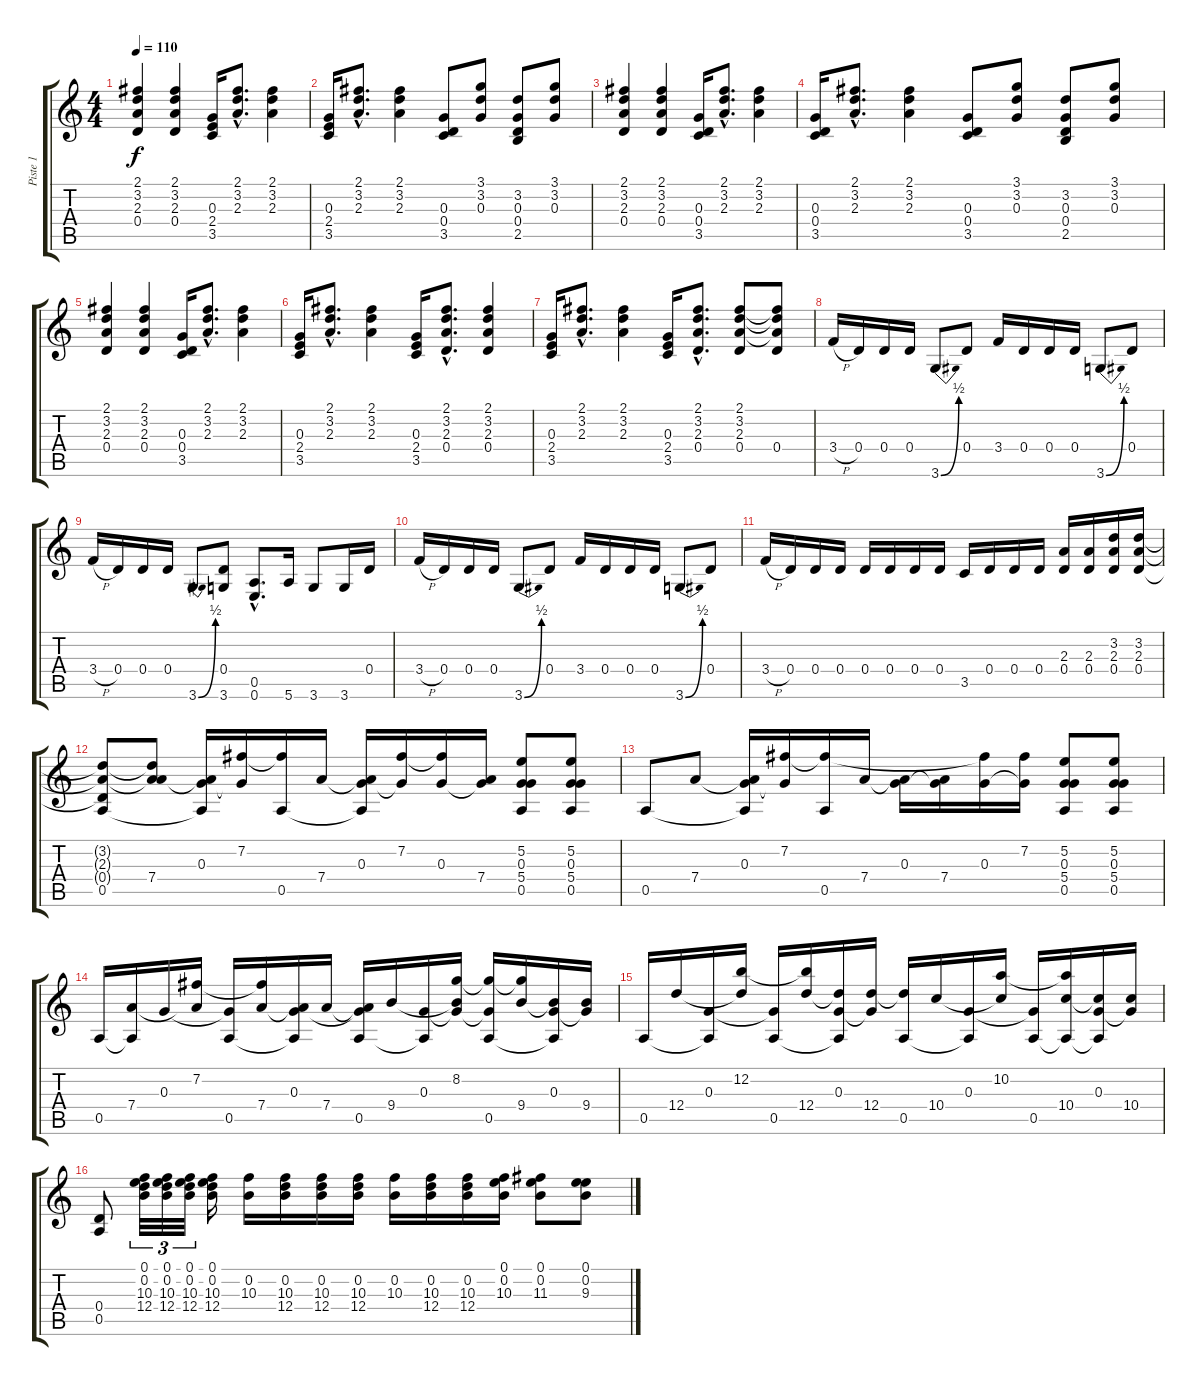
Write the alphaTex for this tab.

\track ("Piste 1" "Piste 1") {instrument acousticguitarsteel}
\staff {score tabs}
\tuning (E4 B3 G3 D3 A2 E2) {hide}
\ts (4 4)
\tempo 110
\clef g2
\ks c
(2.1 3.2 2.3 0.4).4{dy f} (2.1 3.2 2.3 0.4).4 (0.3 2.4 3.5).16 (2.1{hac} 3.2{hac} 2.3{hac}).8{d} (2.1 3.2 2.3).4 |
(0.3 2.4 3.5).16 (2.1{hac} 3.2{hac} 2.3{hac}).8{d} (2.1 3.2 2.3).4 (0.3 0.4 3.5).8 (3.1 3.2 0.3).8 (3.2 0.3 0.4 2.5).8 (3.1 3.2 0.3).8 |
(2.1 3.2 2.3 0.4).4 (2.1 3.2 2.3 0.4).4 (0.3 0.4 3.5).16 (2.1{hac} 3.2{hac} 2.3{hac}).8{d} (2.1 3.2 2.3).4 |
(0.3 0.4 3.5).16 (2.1{hac} 3.2{hac} 2.3{hac}).8{d} (2.1 3.2 2.3).4 (0.3 0.4 3.5).8 (3.1 3.2 0.3).8 (3.2 0.3 0.4 2.5).8 (3.1 3.2 0.3).8 |
(2.1 3.2 2.3 0.4).4 (2.1 3.2 2.3 0.4).4 (0.3 0.4 3.5).16 (2.1{hac} 3.2{hac} 2.3{hac}).8{d} (2.1 3.2 2.3).4 |
(0.3 2.4 3.5).16 (2.1{hac} 3.2{hac} 2.3{hac}).8{d} (2.1 3.2 2.3).4 (0.3 2.4 3.5).16 (2.1{hac} 3.2{hac} 2.3{hac} 0.4{hac}).8{d} (2.1 3.2 2.3 0.4).4 |
(0.3 2.4 3.5).16 (2.1{hac} 3.2{hac} 2.3{hac}).8{d} (2.1 3.2 2.3).4 (0.3 2.4 3.5).16 (2.1{hac} 3.2{hac} 2.3{hac} 0.4{hac}).8{d} (2.1 3.2 2.3 0.4).8 (2.1{t} 3.2{t} 2.3{t} 0.4).8 |
3.4{h}.16 0.4.16 0.4.16 0.4.16 3.6{be (bend 0 0 60 2)}.8 0.4.8 3.4.16 0.4.16 0.4.16 0.4.16 3.6{be (bend 0 0 60 2)}.8 0.4.8 |
3.4{h}.16 0.4.16 0.4.16 0.4.16 3.6{be (bend 0 0 60 2)}.8 (0.4 3.6).8 (0.5{hac} 0.6{hac}).8{d} 5.6.16 3.6.8 3.6.16 0.4.16 |
3.4{h}.16 0.4.16 0.4.16 0.4.16 3.6{be (bend 0 0 60 2)}.8 0.4.8 3.4.16 0.4.16 0.4.16 0.4.16 3.6{be (bend 0 0 60 2)}.8 0.4.8 |
3.4{h}.16 0.4.16 0.4.16 0.4.16 0.4.16 0.4.16 0.4.16 0.4.16 3.5.16 0.4.16 0.4.16 0.4.16 (2.3 0.4).16 (2.3 0.4).16 (3.2 2.3 0.4).16 (3.2 2.3 0.4).16 |
(3.2{t} 2.3{t} 0.4{t} 0.5).8 (3.2{t} 2.3{t} 7.4).8 (0.3 7.4{t} 0.5{t}).16 (7.2 0.3{t}).16 (7.2{t} 0.5).16 7.4.16 (0.3 7.4{t} 0.5{t}).16 (7.2 0.3{t}).16 (7.2{t} 0.3).16 (0.3{t} 7.4).16 (5.2 0.3 5.4 0.5).8 (5.2 0.3 5.4 0.5).8 |
0.5.8 7.4.8 (0.3 7.4{t} 0.5{t}).16 (7.2 0.3{t}).16 (7.2{t} 0.5).16 7.4.16 (0.3 7.4{t}).16 (0.3{t} 7.4).16 (7.2{t} 0.3).16 (7.2 0.3{t}).16 (5.2 0.3 5.4 0.5).8 (5.2 0.3 5.4 0.5).8 |
0.5.16 (7.4 0.5{t}).16 0.3.16 (7.2 7.4{t}).16 (0.3{t} 0.5).16 (7.2{t} 7.4).16 (0.3 7.4{t} 0.5{t}).16 7.4.16 (0.3{t} 7.4{t} 0.5).16 9.4.16 (0.3 0.5{t}).16 (8.2 0.3{t} 9.4{t}).16 (8.2{t} 0.3{t} 0.5).16 (8.2{t} 9.4).16 (0.3 9.4{t} 0.5{t}).16 (0.3{t} 9.4).16 |
0.5.16 12.4.16 (0.3 0.5{t}).16 (12.2 12.4{t}).16 (0.3{t} 0.5).16 (12.2{t} 12.4).16 (0.3 12.4{t} 0.5{t}).16 (0.3{t} 12.4).16 (12.4{t} 0.5).16 10.4.16 (0.3 0.5{t}).16 (10.2 10.4{t}).16 (0.3{t} 0.5).16 (10.2{t} 10.4 0.5{t}).16 (0.3 10.4{t} 0.5{t}).16 (0.3{t} 10.4).16 |
(0.4 0.5).8 (0.1 0.2 10.3 12.4).32{tu (3 2)} (0.1 0.2 10.3 12.4).32{tu (3 2)} (0.1 0.2 10.3 12.4).32{tu (3 2)} (0.1 0.2 10.3 12.4).16 (0.2 10.3).16 (0.2 10.3 12.4).16 (0.2 10.3 12.4).16 (0.2 10.3 12.4).16 (0.2 10.3).16 (0.2 10.3 12.4).16 (0.2 10.3 12.4).16 (0.1 0.2 10.3).16 (0.1 0.2 11.3).8 (0.1 0.2 9.3).8
